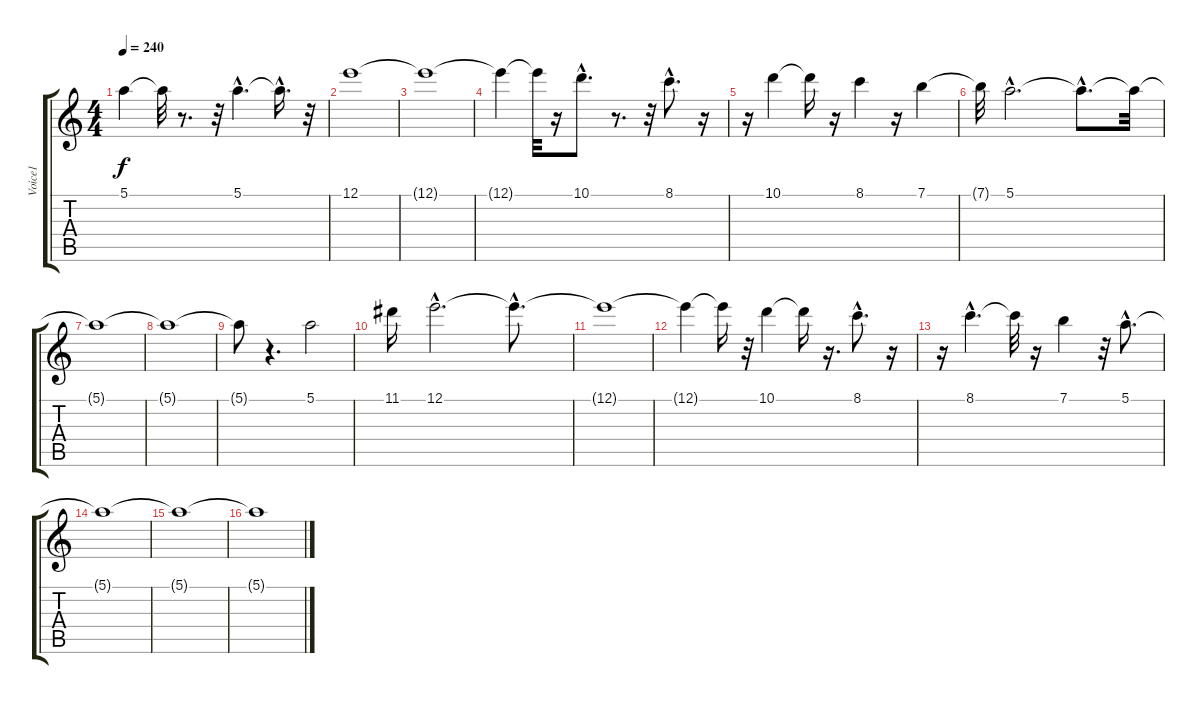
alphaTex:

\track ("Voice1" "Voice1") {instrument electricguitarjazz}
\staff {score tabs}
\tuning (E4 B3 G3 D3 A2 E2) {hide}
\ts (4 4)
\tempo 240
\clef g2
\ks c
5.1{t}.4{dy f} 5.1{t}.32 r.8{d} r.32 5.1{hac}.4{d} 5.1{hac t}.16{d} r.32 |
12.1.1 |
12.1{t}.1 |
12.1{t}.4 12.1{t}.32 r.16 10.1{hac}.8{d} r.8{d} r.32 8.1{hac}.8{d} r.16 |
r.16 10.1.4 10.1{t}.16 r.16 8.1.4 r.16 7.1.4 |
7.1{t}.32 5.1{hac}.2{d} 5.1{hac t}.8{d} 5.1{t}.32 |
5.1{t}.1 |
5.1{t}.1 |
5.1{t}.8 r.4{d} 5.1.2 |
11.1.16 12.1{hac}.2{d} 12.1{hac t}.8{d} |
12.1{t}.1 |
12.1{t}.4 12.1{t}.16 r.32 10.1.4 10.1{t}.16 r.16{d} 8.1{hac}.8{d} r.16 |
r.16 8.1{hac}.4{d} 8.1{t}.32 r.16 7.1.4 r.32 5.1{hac}.8{d} |
5.1{t}.1 |
5.1{t}.1 |
5.1{t}.1
